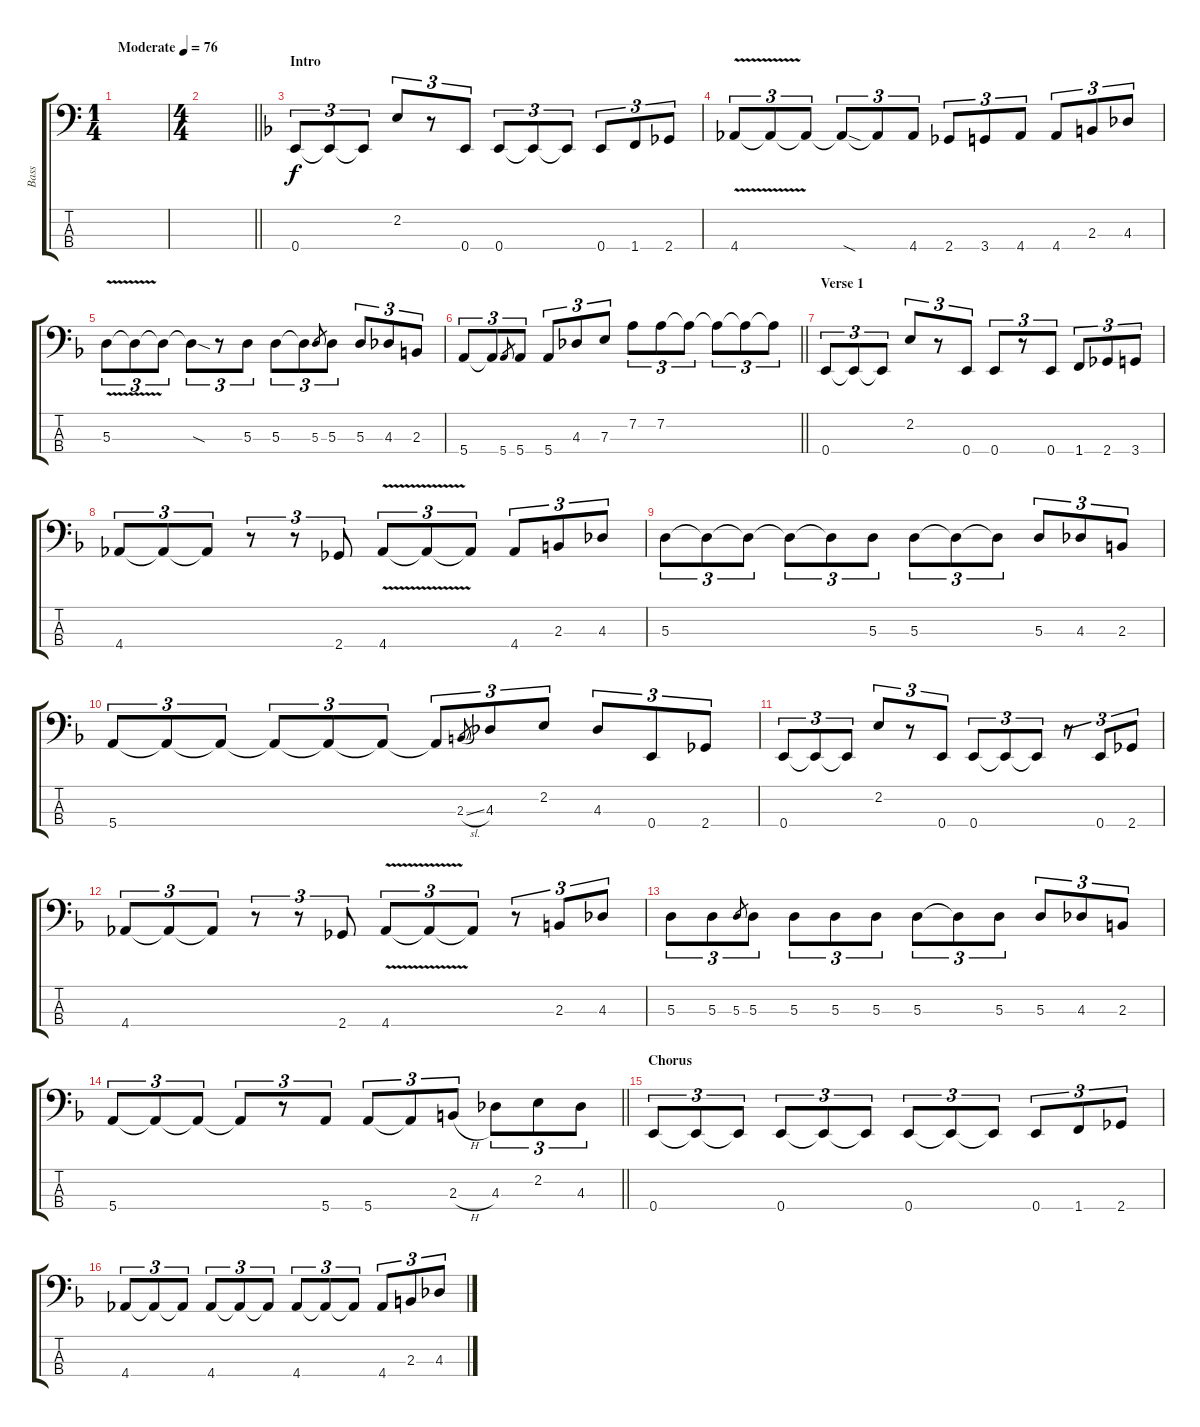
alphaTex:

\track ("Bass" "Bass") {instrument electricbassfinger}
\staff {score tabs}
\tuning (G2 D2 A1 E1) {hide}
\ts (1 4)
\tempo (76 "Moderate")
\clef f4
\ks c
|
\ts (4 4)
\barLineRight lightlight
|
\section ("" "Intro")
\ks f
0.4.8{tu (3 2)} 0.4{t}.8{tu (3 2)} 0.4{t}.8{tu (3 2)} 2.2.8{tu (3 2)} r.8{tu (3 2)} 0.4.8{tu (3 2)} 0.4.8{tu (3 2)} 0.4{t}.8{tu (3 2)} 0.4{t}.8{tu (3 2)} 0.4.8{tu (3 2)} 1.4.8{tu (3 2)} 2.4.8{tu (3 2)} |
4.4{v}.8{tu (3 2)} 4.4{t}.8{tu (3 2)} 4.4{t}.8{tu (3 2)} 4.4{sod t}.8{tu (3 2)} 4.4{t}.8{tu (3 2)} 4.4.8{tu (3 2)} 2.4.8{tu (3 2)} 3.4.8{tu (3 2)} 4.4.8{tu (3 2)} 4.4.8{tu (3 2)} 2.3.8{tu (3 2)} 4.3.8{tu (3 2)} |
5.3{v}.8{tu (3 2)} 5.3{t}.8{tu (3 2)} 5.3{t}.8{tu (3 2)} 5.3{sod t}.8{tu (3 2)} r.8{tu (3 2)} 5.3.8{tu (3 2)} 5.3.8{tu (3 2)} 5.3{t}.8{tu (3 2)} 5.3.8{gr} 5.3.8{tu (3 2)} 5.3.8{tu (3 2)} 4.3.8{tu (3 2)} 2.3.8{tu (3 2)} |
\barLineRight lightlight
5.4.8{tu (3 2)} 5.4{t}.8{tu (3 2)} 5.4.8{gr} 5.4.8{tu (3 2)} 5.4.8{tu (3 2)} 4.3.8{tu (3 2)} 7.3.8{tu (3 2)} 7.2.8{tu (3 2)} 7.2.8{tu (3 2)} 7.2{t}.8{tu (3 2)} 7.2{t}.8{tu (3 2)} 7.2{t}.8{tu (3 2)} 7.2{t}.8{tu (3 2)} |
\section ("" "Verse 1")
0.4.8{tu (3 2)} 0.4{t}.8{tu (3 2)} 0.4{t}.8{tu (3 2)} 2.2.8{tu (3 2)} r.8{tu (3 2)} 0.4.8{tu (3 2)} 0.4.8{tu (3 2)} r.8{tu (3 2)} 0.4.8{tu (3 2)} 1.4.8{tu (3 2)} 2.4.8{tu (3 2)} 3.4.8{tu (3 2)} |
4.4.8{tu (3 2)} 4.4{t}.8{tu (3 2)} 4.4{t}.8{tu (3 2)} r.8{tu (3 2)} r.8{tu (3 2)} 2.4.8{tu (3 2)} 4.4{v}.8{tu (3 2)} 4.4{t}.8{tu (3 2)} 4.4{t}.8{tu (3 2)} 4.4.8{tu (3 2)} 2.3.8{tu (3 2)} 4.3.8{tu (3 2)} |
5.3.8{tu (3 2)} 5.3{t}.8{tu (3 2)} 5.3{t}.8{tu (3 2)} 5.3{t}.8{tu (3 2)} 5.3{t}.8{tu (3 2)} 5.3.8{tu (3 2)} 5.3.8{tu (3 2)} 5.3{t}.8{tu (3 2)} 5.3{t}.8{tu (3 2)} 5.3.8{tu (3 2)} 4.3.8{tu (3 2)} 2.3.8{tu (3 2)} |
5.4.8{tu (3 2)} 5.4{t}.8{tu (3 2)} 5.4{t}.8{tu (3 2)} 5.4{t}.8{tu (3 2)} 5.4{t}.8{tu (3 2)} 5.4{t}.8{tu (3 2)} 5.4{t}.8{tu (3 2)} 2.3{sl}.8{gr} 4.3.8{tu (3 2)} 2.2.8{tu (3 2)} 4.3.8{tu (3 2)} 0.4.8{tu (3 2)} 2.4.8{tu (3 2)} |
0.4.8{tu (3 2)} 0.4{t}.8{tu (3 2)} 0.4{t}.8{tu (3 2)} 2.2.8{tu (3 2)} r.8{tu (3 2)} 0.4.8{tu (3 2)} 0.4.8{tu (3 2)} 0.4{t}.8{tu (3 2)} 0.4{t}.8{tu (3 2)} r.8{tu (3 2)} 0.4.8{tu (3 2)} 2.4.8{tu (3 2)} |
4.4.8{tu (3 2)} 4.4{t}.8{tu (3 2)} 4.4{t}.8{tu (3 2)} r.8{tu (3 2)} r.8{tu (3 2)} 2.4.8{tu (3 2)} 4.4{v}.8{tu (3 2)} 4.4{t}.8{tu (3 2)} 4.4{t}.8{tu (3 2)} r.8{tu (3 2)} 2.3.8{tu (3 2)} 4.3.8{tu (3 2)} |
5.3.8{tu (3 2)} 5.3.8{tu (3 2)} 5.3.8{gr} 5.3.8{tu (3 2)} 5.3.8{tu (3 2)} 5.3.8{tu (3 2)} 5.3.8{tu (3 2)} 5.3.8{tu (3 2)} 5.3{t}.8{tu (3 2)} 5.3.8{tu (3 2)} 5.3.8{tu (3 2)} 4.3.8{tu (3 2)} 2.3.8{tu (3 2)} |
\barLineRight lightlight
5.4.8{tu (3 2)} 5.4{t}.8{tu (3 2)} 5.4{t}.8{tu (3 2)} 5.4{t}.8{tu (3 2)} r.8{tu (3 2)} 5.4.8{tu (3 2)} 5.4.8{tu (3 2)} 5.4{t}.8{tu (3 2)} 2.3{h}.8{tu (3 2)} 4.3.8{tu (3 2)} 2.2.8{tu (3 2)} 4.3.8{tu (3 2)} |
\section ("" "Chorus")
0.4.8{tu (3 2)} 0.4{t}.8{tu (3 2)} 0.4{t}.8{tu (3 2)} 0.4.8{tu (3 2)} 0.4{t}.8{tu (3 2)} 0.4{t}.8{tu (3 2)} 0.4.8{tu (3 2)} 0.4{t}.8{tu (3 2)} 0.4{t}.8{tu (3 2)} 0.4.8{tu (3 2)} 1.4.8{tu (3 2)} 2.4.8{tu (3 2)} |
4.4.8{tu (3 2)} 4.4{t}.8{tu (3 2)} 4.4{t}.8{tu (3 2)} 4.4.8{tu (3 2)} 4.4{t}.8{tu (3 2)} 4.4{t}.8{tu (3 2)} 4.4.8{tu (3 2)} 4.4{t}.8{tu (3 2)} 4.4{t}.8{tu (3 2)} 4.4.8{tu (3 2)} 2.3.8{tu (3 2)} 4.3.8{tu (3 2)}
